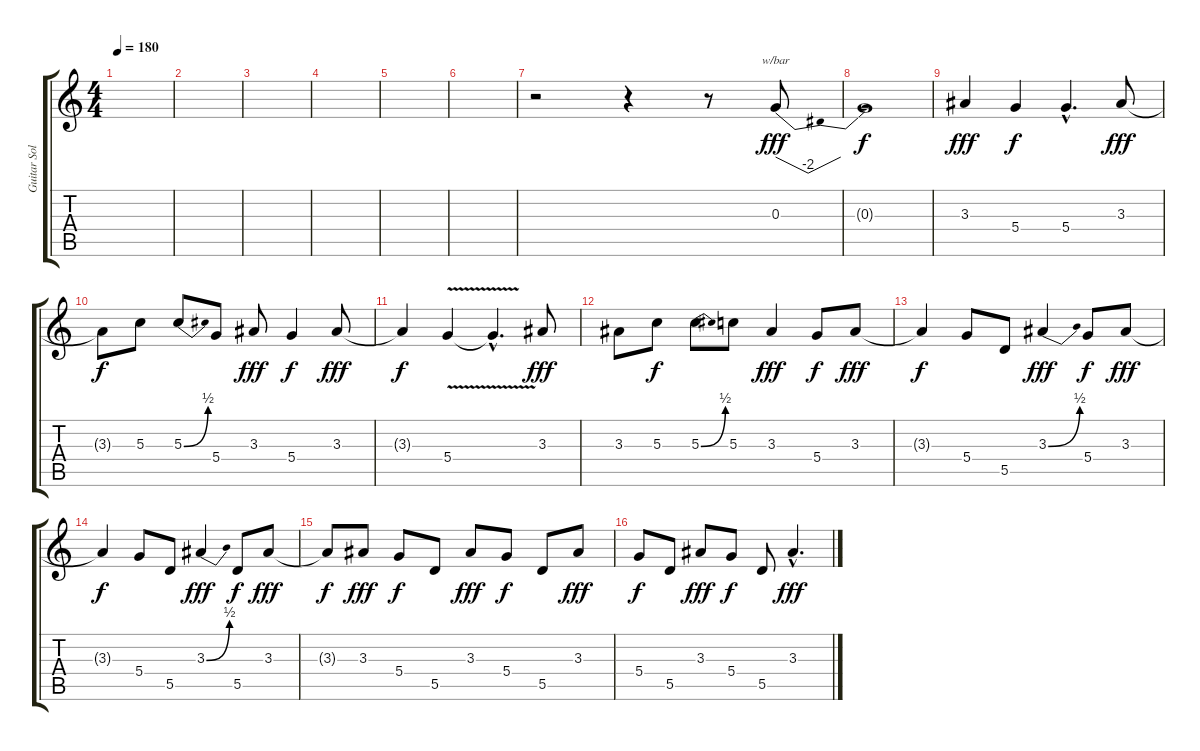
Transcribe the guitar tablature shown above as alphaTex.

\track ("Guitar Solo" "Guitar Sol") {instrument distortionguitar}
\staff {score tabs}
\tuning (E4 B3 G3 D3 A2 D2) {hide}
\ts (4 4)
\tempo 180
\clef g2
\ks c
|
|
|
|
|
|
r.2 r.4 r.8 0.3.8{tbe (dip default 0 0 30 -8 60 0) dy fff volume 12 instrument trombone} |
0.3{t}.1{dy f} |
3.3.4{dy fff} 5.4.4{dy f} 5.4{hac}.4{d} 3.3.8{dy fff} |
3.3{t}.8{dy f} 5.3.8 5.3{be (bend 0 0 60 2)}.8 5.4.8 3.3.8{dy fff} 5.4.4{dy f} 3.3.8{dy fff} |
3.3{t}.4{dy f} 5.4{v}.4 5.4{hac t}.4{d} 3.3.8{dy fff} |
3.3.8 5.3.8{dy f} 5.3{be (bend 0 0 60 2)}.8 5.3.8 3.3.4{dy fff} 5.4.8{dy f} 3.3.8{dy fff} |
3.3{t}.4{dy f} 5.4.8 5.5.8 3.3{be (bend 0 0 60 2)}.4{dy fff} 5.4.8{dy f} 3.3.8{dy fff} |
3.3{t}.4{dy f} 5.4.8 5.5.8 3.3{be (bend 0 0 60 2)}.4{dy fff} 5.5.8{dy f} 3.3.8{dy fff} |
3.3{t}.8{dy f} 3.3.8{dy fff} 5.4.8{dy f} 5.5.8 3.3.8{dy fff} 5.4.8{dy f} 5.5.8 3.3.8{dy fff} |
5.4.8{dy f} 5.5.8 3.3.8{dy fff} 5.4.8{dy f} 5.5.8 3.3{hac}.4{d dy fff}
